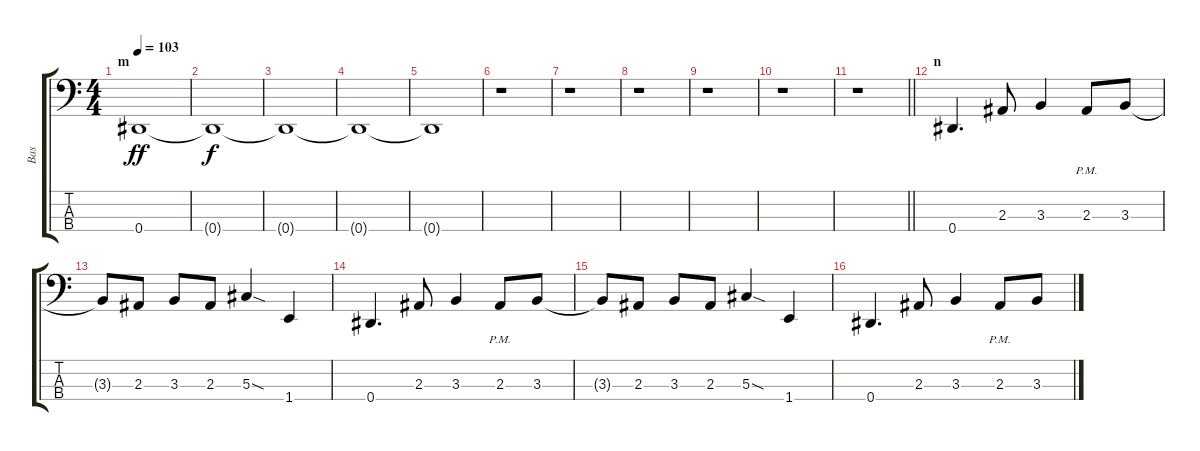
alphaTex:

\track ("Bas" "Bas") {instrument electricbasspick}
\staff {score tabs}
\tuning (Gb2 Db2 Ab1 Eb1) {hide}
\ts (4 4)
\section ("" "m")
\tempo 103
\clef f4
\ks c
0.4.1{dy ff} |
0.4{t}.1{dy f} |
0.4{t}.1 |
0.4{t}.1 |
0.4{t}.1 |
r.1 |
r.1 |
r.1 |
r.1 |
r.1 |
\barLineRight lightlight
r.1 |
\section ("" "n")
0.4.4{d} 2.3.8 3.3.4 2.3{pm}.8 3.3.8 |
3.3{t}.8 2.3.8 3.3.8 2.3.8 5.3{sod}.4 1.4.4 |
0.4.4{d} 2.3.8 3.3.4 2.3{pm}.8 3.3.8 |
3.3{t}.8 2.3.8 3.3.8 2.3.8 5.3{sod}.4 1.4.4 |
0.4.4{d} 2.3.8 3.3.4 2.3{pm}.8 3.3.8
